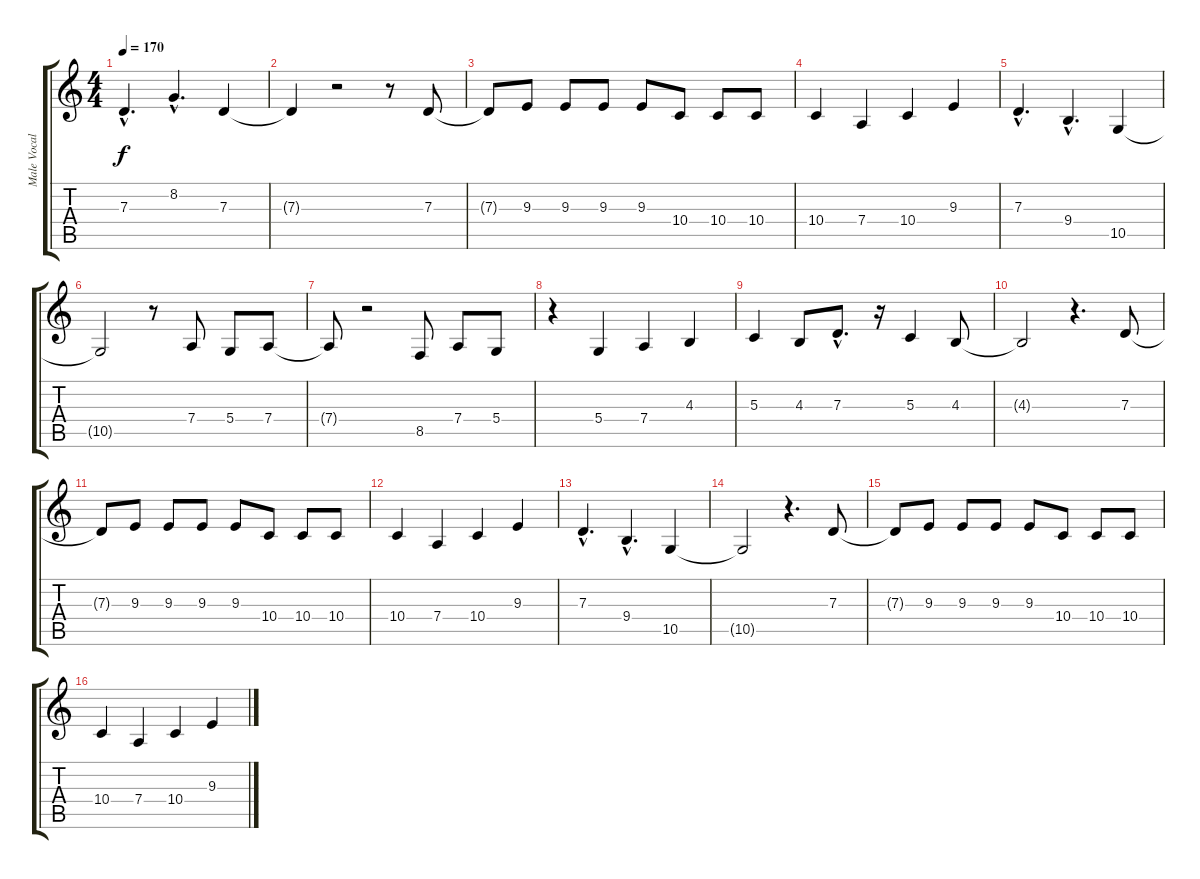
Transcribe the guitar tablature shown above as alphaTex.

\track ("Male Vocals" "Male Vocal") {instrument cello}
\staff {score tabs}
\tuning (E4 B3 G3 D3 A2 E2) {hide}
\ts (4 4)
\tempo 170
\clef g2
\ks c
7.3{hac}.4{d dy f} 8.2{hac}.4{d} 7.3.4 |
7.3{t}.4 r.2 r.8 7.3.8 |
7.3{t}.8 9.3.8 9.3.8 9.3.8 9.3.8 10.4.8 10.4.8 10.4.8 |
10.4.4 7.4.4 10.4.4 9.3.4 |
7.3{hac}.4{d} 9.4{hac}.4{d} 10.5.4 |
10.5{t}.2 r.8 7.4.8 5.4.8 7.4.8 |
7.4{t}.8 r.2 8.5.8 7.4.8 5.4.8 |
r.4 5.4.4 7.4.4 4.3.4 |
5.3.4 4.3.8 7.3{hac}.8{d} r.16 5.3.4 4.3.8 |
4.3{t}.2 r.4{d} 7.3.8 |
7.3{t}.8 9.3.8 9.3.8 9.3.8 9.3.8 10.4.8 10.4.8 10.4.8 |
10.4.4 7.4.4 10.4.4 9.3.4 |
7.3{hac}.4{d} 9.4{hac}.4{d} 10.5.4 |
10.5{t}.2 r.4{d} 7.3.8 |
7.3{t}.8 9.3.8 9.3.8 9.3.8 9.3.8 10.4.8 10.4.8 10.4.8 |
10.4.4 7.4.4 10.4.4 9.3.4
